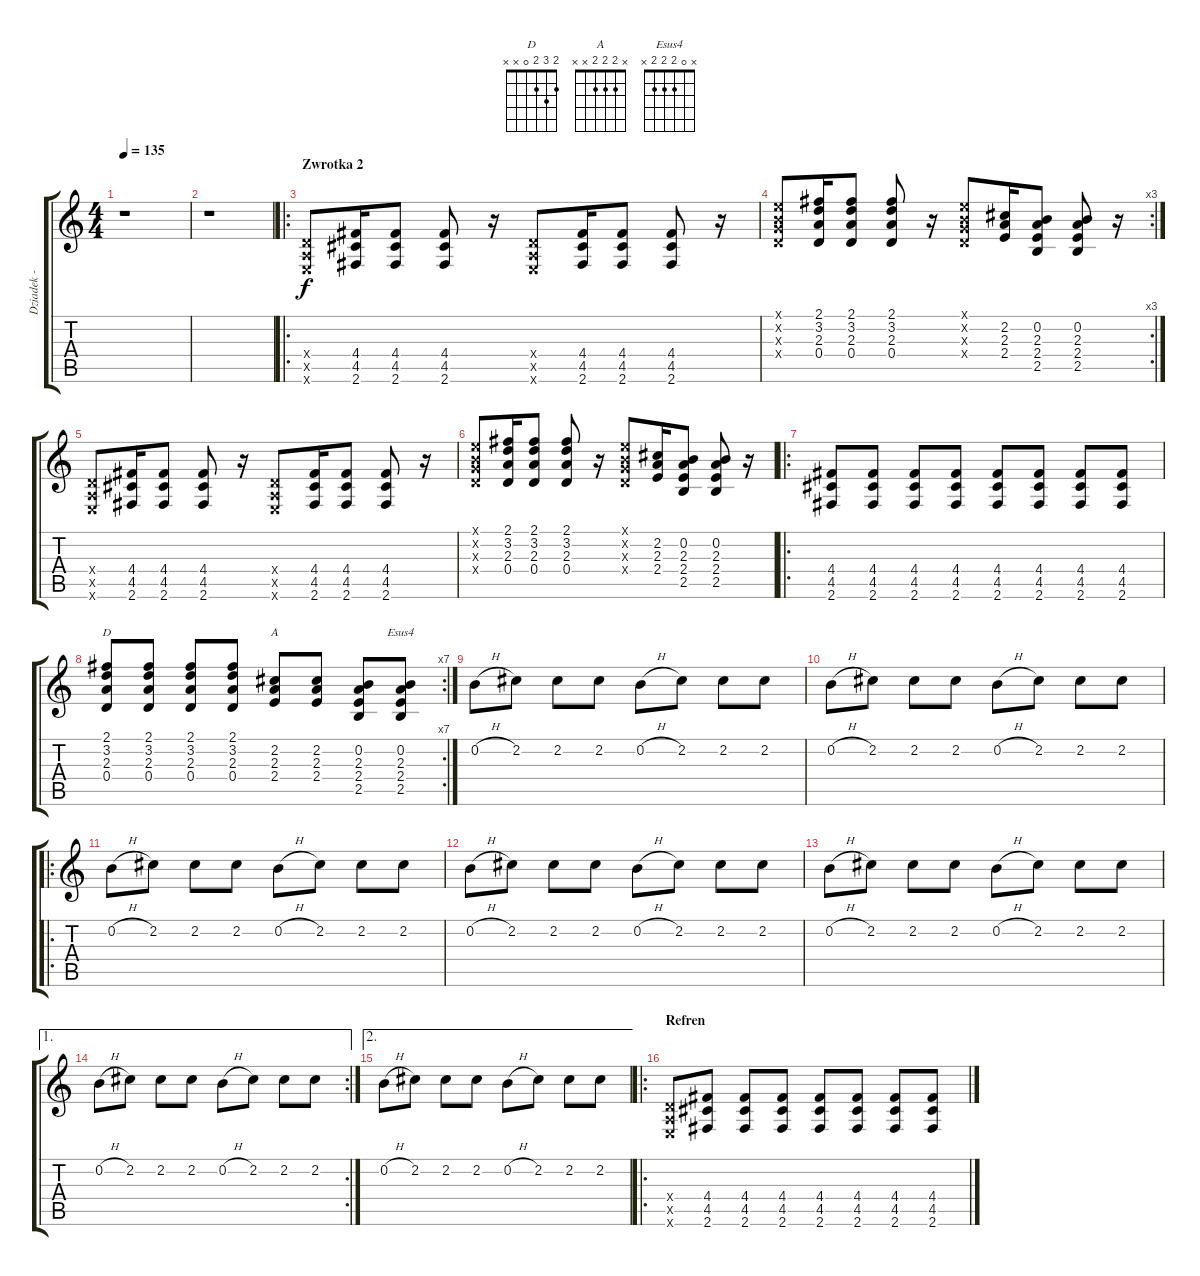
\track ("Dziadek - gitara 2" "Dziadek - ") {instrument distortionguitar}
\staff {score tabs}
\tuning (E4 B3 G3 D3 A2 E2) {hide}
\chord ("D" 2 3 2 0 x x)
\chord ("A" x 2 2 2 x x)
\chord ("Esus4" x 0 2 2 2 x)
\ts (4 4)
\tempo 135
\clef g2
\ks c
r.1{dy f} |
r.1 |
\ro
\section ("" "Zwrotka 2")
(0.4{x} 0.5{x} 0.6{x}).8 (4.4 4.5 2.6).16 (4.4 4.5 2.6).8 (4.4 4.5 2.6).8 r.16 (0.4{x} 0.5{x} 0.6{x}).8 (4.4 4.5 2.6).16 (4.4 4.5 2.6).8 (4.4 4.5 2.6).8 r.16 |
\rc 3
(0.1{x} 0.2{x} 0.3{x} 0.4{x}).8 (2.1 3.2 2.3 0.4).16 (2.1 3.2 2.3 0.4).8 (2.1 3.2 2.3 0.4).8 r.16 (0.1{x} 0.2{x} 0.3{x} 0.4{x}).8 (2.2 2.3 2.4).16 (0.2 2.3 2.4 2.5).8 (0.2 2.3 2.4 2.5).8 r.16 |
(0.4{x} 0.5{x} 0.6{x}).8 (4.4 4.5 2.6).16 (4.4 4.5 2.6).8 (4.4 4.5 2.6).8 r.16 (0.4{x} 0.5{x} 0.6{x}).8 (4.4 4.5 2.6).16 (4.4 4.5 2.6).8 (4.4 4.5 2.6).8 r.16 |
(0.1{x} 0.2{x} 0.3{x} 0.4{x}).8 (2.1 3.2 2.3 0.4).16 (2.1 3.2 2.3 0.4).8 (2.1 3.2 2.3 0.4).8 r.16 (0.1{x} 0.2{x} 0.3{x} 0.4{x}).8 (2.2 2.3 2.4).16 (0.2 2.3 2.4 2.5).8 (0.2 2.3 2.4 2.5).8 r.16 |
\ro
(4.4 4.5 2.6).8 (4.4 4.5 2.6).8 (4.4 4.5 2.6).8 (4.4 4.5 2.6).8 (4.4 4.5 2.6).8 (4.4 4.5 2.6).8 (4.4 4.5 2.6).8 (4.4 4.5 2.6).8 |
\rc 7
(2.1 3.2 2.3 0.4).8{ch "D"} (2.1 3.2 2.3 0.4).8 (2.1 3.2 2.3 0.4).8 (2.1 3.2 2.3 0.4).8 (2.2 2.3 2.4).8{ch "A"} (2.2 2.3 2.4).8 (0.2 2.3 2.4 2.5).8 (0.2 2.3 2.4 2.5).8{ch "Esus4"} |
0.2{h}.8 2.2.8 2.2.8 2.2.8 0.2{h}.8 2.2.8 2.2.8 2.2.8 |
0.2{h}.8 2.2.8 2.2.8 2.2.8 0.2{h}.8 2.2.8 2.2.8 2.2.8 |
\ro
0.2{h}.8 2.2.8 2.2.8 2.2.8 0.2{h}.8 2.2.8 2.2.8 2.2.8 |
0.2{h}.8 2.2.8 2.2.8 2.2.8 0.2{h}.8 2.2.8 2.2.8 2.2.8 |
0.2{h}.8 2.2.8 2.2.8 2.2.8 0.2{h}.8 2.2.8 2.2.8 2.2.8 |
\ae 1
\rc 2
0.2{h}.8 2.2.8 2.2.8 2.2.8 0.2{h}.8 2.2.8 2.2.8 2.2.8 |
\ae 2
0.2{h}.8 2.2.8 2.2.8 2.2.8 0.2{h}.8 2.2.8 2.2.8 2.2.8 |
\ro
\section ("" "Refren")
(0.4{x} 0.5{x} 0.6{x}).8 (4.4 4.5 2.6).8 (4.4 4.5 2.6).8 (4.4 4.5 2.6).8 (4.4 4.5 2.6).8 (4.4 4.5 2.6).8 (4.4 4.5 2.6).8 (4.4 4.5 2.6).8
